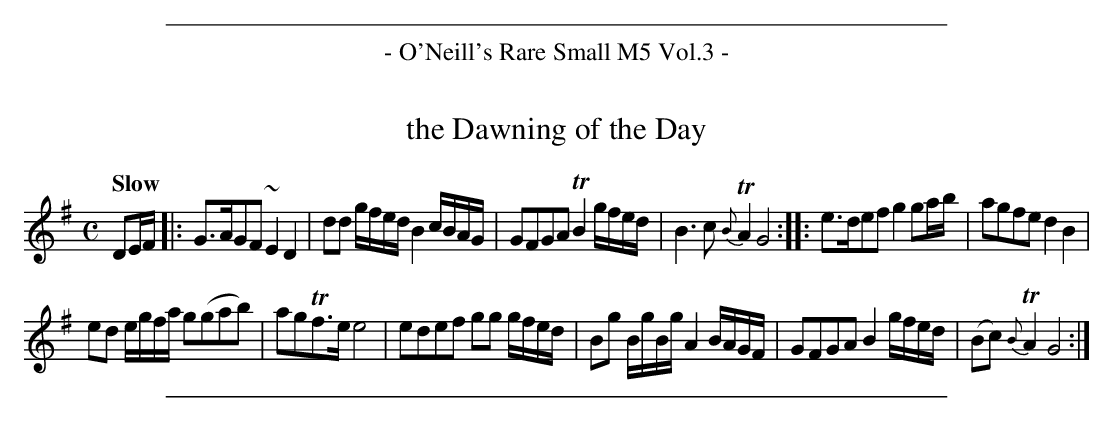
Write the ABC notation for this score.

X:1
T: the Dawning of the Day
Q: "Slow"
M: C
L: 1/8
K: G
DE/F/ |:\
G>AGF ~E2D2 | dd g/f/e/d/ B2 c/B/A/G/ |\
GFGA TB2 g/f/e/d/ | B3c {B}TA2 G4 ::\
e>def g2ga/b/ | agfe d2B2 |
ed e/g/f/a/ g(gab) | agTf>e e4 |\
edef gg g/f/e/d/ | Bg B/g/B/g/ A2 B/A/G/F/ |\
GFGA B2 g/f/e/d/ | (Bc) {B}TA2 G4 :|
